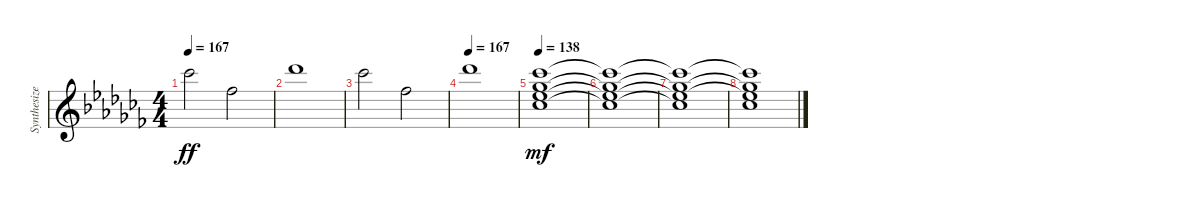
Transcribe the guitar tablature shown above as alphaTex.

\track ("Synthesizer (Staff 1)" "Synthesize") {instrument pad3polysynth}
\staff {score}
\tuning (E4 B3 G3 D3 A2 E2 B1) {hide}
\ts (4 4)
\tempo 167
\clef g2
\ks abminor
19.1.2{dy ff} 12.1.2 |
21.1.1 |
19.1.2 12.1.2 |
\tempo 167
21.1.1 |
\tempo 138
(19.1 19.2 20.3 21.4).1{dy mf} |
(19.1{t} 19.2{t} 20.3{t} 21.4{t}).1 |
(19.1{t} 19.2{t} 20.3{t} 21.4{t}).1 |
(19.1{t} 19.2{t} 20.3{t} 21.4).1
